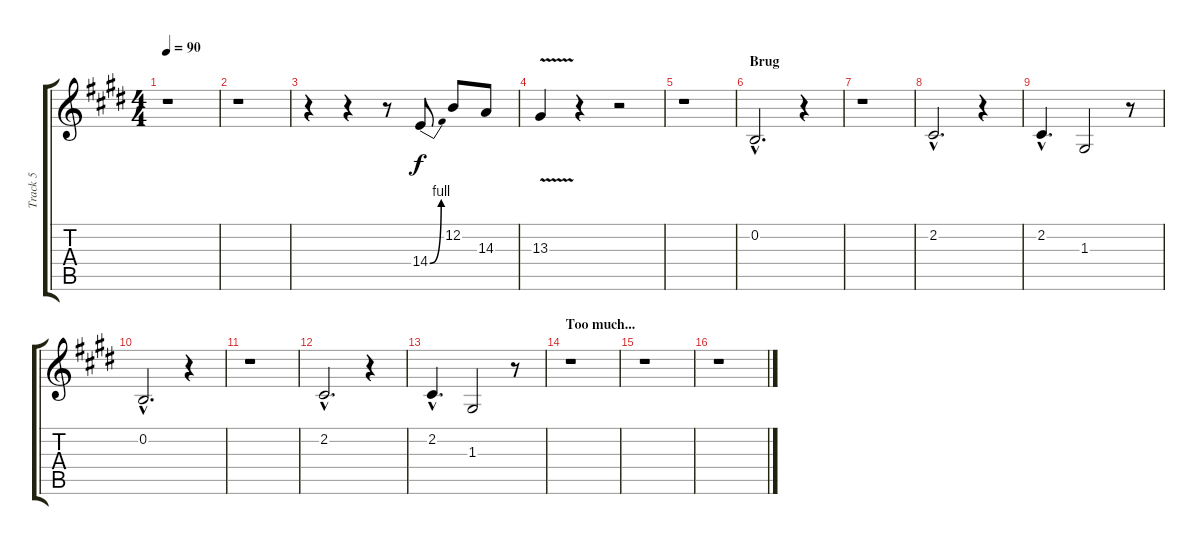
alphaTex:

\track ("Track 5" "Track 5") {instrument brasssection}
\staff {score tabs}
\tuning (E4 B3 G3 D3 A2 E2) {hide}
\ts (4 4)
\tempo 90
\clef g2
\ks e
r.1{dy f} |
r.1 |
r.4 r.4 r.8 14.4{be (bend 0 0 60 4)}.8 12.2.8 14.3.8 |
13.3{v}.4 r.4 r.2 |
r.1 |
\section ("" "Brug")
0.2{hac}.2{d} r.4 |
r.1 |
2.2{hac}.2{d} r.4 |
2.2{hac}.4{d} 1.3.2 r.8 |
0.2{hac}.2{d} r.4 |
r.1 |
2.2{hac}.2{d} r.4 |
2.2{hac}.4{d} 1.3.2 r.8 |
\section ("" "Too much...")
r.1 |
r.1 |
r.1
